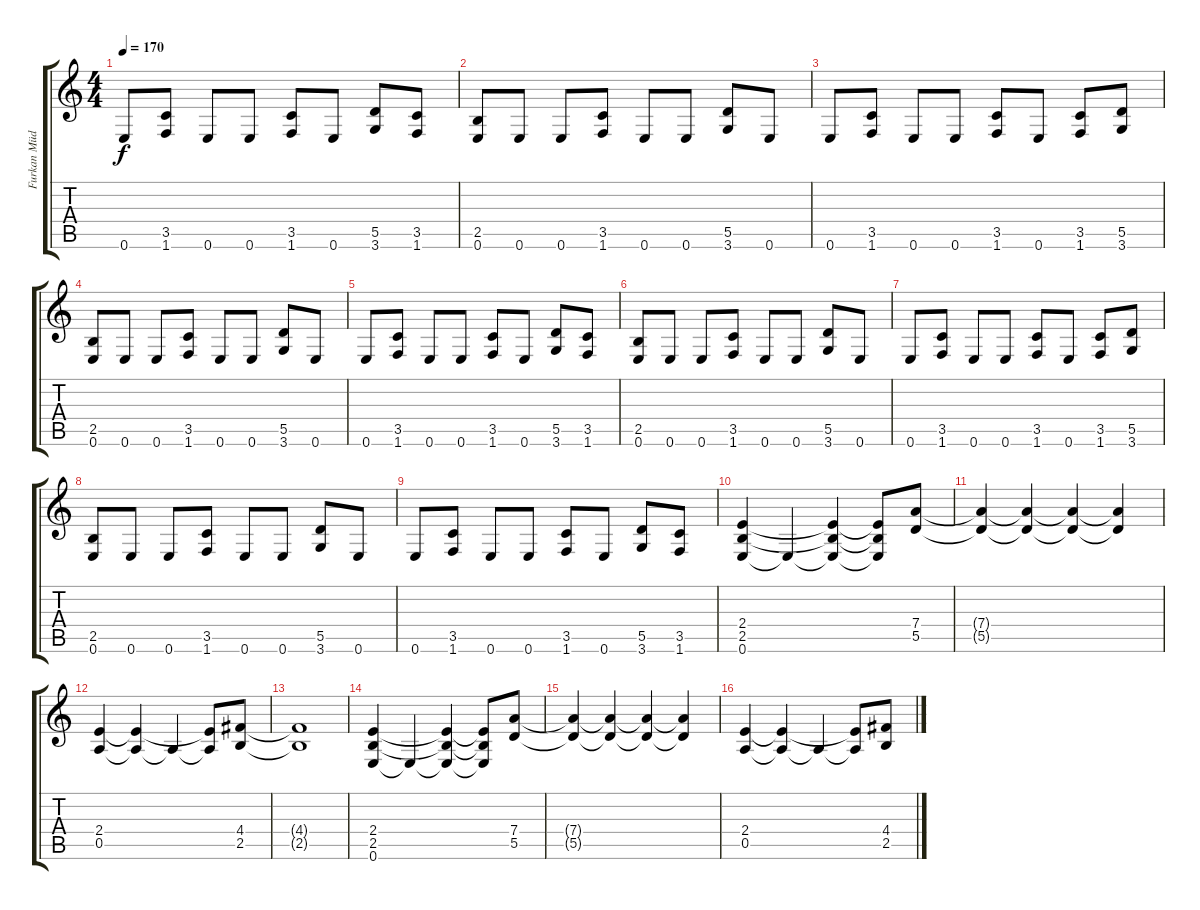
\track ("Furkan Müderrisoglu" "Furkan Müd") {instrument distortionguitar}
\staff {score tabs}
\tuning (E4 B3 G3 D3 A2 E2) {hide}
\ts (4 4)
\tempo 170
\clef g2
\ks c
0.6.8{dy f} (3.5 1.6).8 0.6.8 0.6.8 (3.5 1.6).8 0.6.8 (5.5 3.6).8 (3.5 1.6).8 |
(2.5 0.6).8 0.6.8 0.6.8 (3.5 1.6).8 0.6.8 0.6.8 (5.5 3.6).8 0.6.8 |
0.6.8 (3.5 1.6).8 0.6.8 0.6.8 (3.5 1.6).8 0.6.8 (3.5 1.6).8 (5.5 3.6).8 |
(2.5 0.6).8 0.6.8 0.6.8 (3.5 1.6).8 0.6.8 0.6.8 (5.5 3.6).8 0.6.8 |
0.6.8 (3.5 1.6).8 0.6.8 0.6.8 (3.5 1.6).8 0.6.8 (5.5 3.6).8 (3.5 1.6).8 |
(2.5 0.6).8 0.6.8 0.6.8 (3.5 1.6).8 0.6.8 0.6.8 (5.5 3.6).8 0.6.8 |
0.6.8 (3.5 1.6).8 0.6.8 0.6.8 (3.5 1.6).8 0.6.8 (3.5 1.6).8 (5.5 3.6).8 |
(2.5 0.6).8 0.6.8 0.6.8 (3.5 1.6).8 0.6.8 0.6.8 (5.5 3.6).8 0.6.8 |
0.6.8 (3.5 1.6).8 0.6.8 0.6.8 (3.5 1.6).8 0.6.8 (5.5 3.6).8 (3.5 1.6).8 |
(2.4 2.5 0.6).4 0.6{t}.4 (2.4{t} 2.5{t} 0.6{t}).4 (2.4{t} 2.5{t} 0.6{t}).8 (7.4 5.5).8 |
(7.4{t} 5.5{t}).4 (7.4{t} 5.5{t}).4 (7.4{t} 5.5{t}).4 (7.4{t} 5.5{t}).4 |
(2.4 0.5).4 (2.4{t} 0.5{t}).4 0.5{t}.4 (2.4{t} 0.5{t}).8 (4.4 2.5).8 |
(4.4{t} 2.5{t}).1 |
(2.4 2.5 0.6).4 0.6{t}.4 (2.4{t} 2.5{t} 0.6{t}).4 (2.4{t} 2.5{t} 0.6{t}).8 (7.4 5.5).8 |
(7.4{t} 5.5{t}).4 (7.4{t} 5.5{t}).4 (7.4{t} 5.5{t}).4 (7.4{t} 5.5{t}).4 |
(2.4 0.5).4 (2.4{t} 0.5{t}).4 0.5{t}.4 (2.4{t} 0.5{t}).8 (4.4 2.5).8
